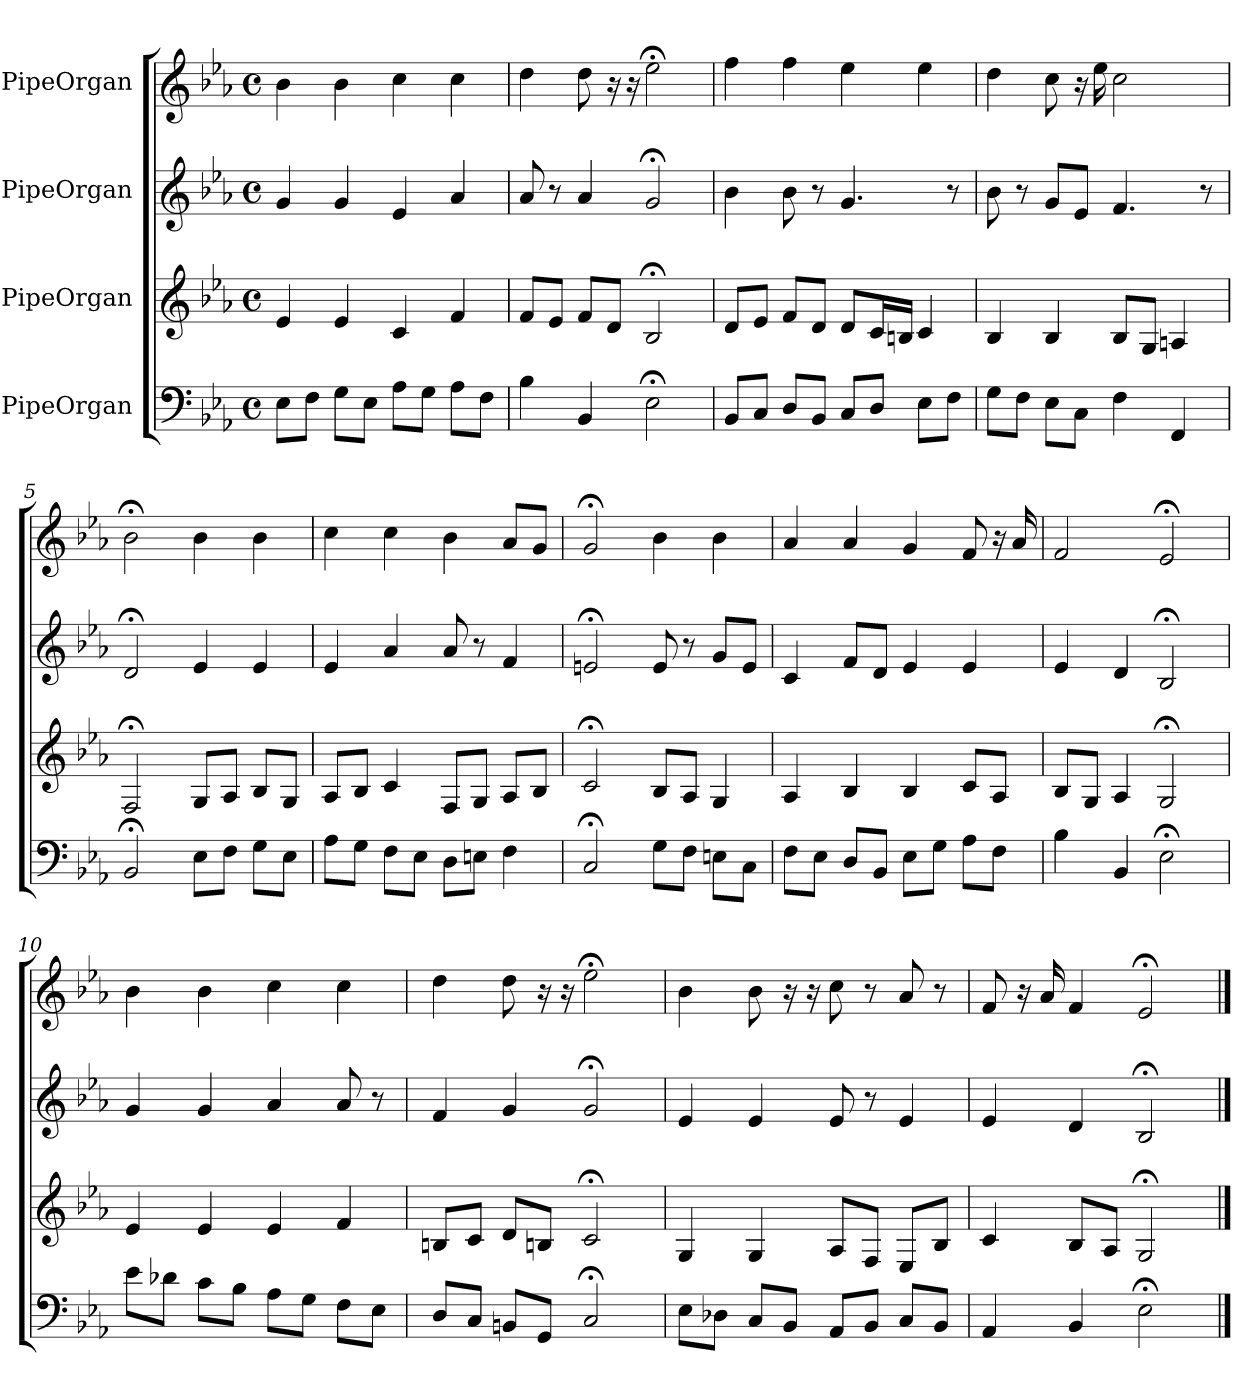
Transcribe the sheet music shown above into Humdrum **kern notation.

**kern	**kern	**kern	**kern
*part4	*part3	*part2	*part1
*staff4	*staff3	*staff2	*staff1
*I"PipeOrgan	*I"PipeOrgan	*I"PipeOrgan	*I"PipeOrgan
*k[b-e-a-]	*k[b-e-a-]	*k[b-e-a-]	*k[b-e-a-]
*E-:	*E-:	*E-:	*E-:
*M4/4	*M4/4	*M4/4	*M4/4
*met(c)	*met(c)	*met(c)	*met(c)
*MM60	*MM60	*MM60	*MM60
=1	=1	=1	=1
8E-L	4e-	4g	4b-
8FJ	.	.	.
8GL	4e-	4g	4b-
8E-J	.	.	.
8A-L	4c	4e-	4cc
8GJ	.	.	.
8A-L	4f	4a-	4cc
8FJ	.	.	.
=2	=2	=2	=2
4B-	8fL	8a-	4dd
.	8e-J	8r	.
4BB-	8fL	4a-	8dd
.	8dJ	.	16r
.	.	.	16r
2E-;<	2B-;<	2g;<	2ee-;<
=3	=3	=3	=3
8BB-L	8dL	4b-	4ff
8CJ	8e-J	.	.
8DL	8fL	8b-	4ff
8BB-J	8dJ	8r	.
8CL	8dL	4.g	4ee-
8DJ	16cL	.	.
.	16BnJJ	.	.
8E-L	4c	.	4ee-
8FJ	.	8r	.
=4	=4	=4	=4
8GL	4B-	8b-	4dd
8FJ	.	8r	.
8E-L	4B-	8gL	8cc
8CJ	.	8e-J	16r
.	.	.	16ee-
4F	8B-L	4.f	2cc
.	8GJ	.	.
4FF	4An	.	.
.	.	8r	.
=5	=5	=5	=5
2BB-;<	2F;<	2d;<	2b-;<
8E-L	8GL	4e-	4b-
8FJ	8A-J	.	.
8GL	8B-L	4e-	4b-
8E-J	8GJ	.	.
=6	=6	=6	=6
8A-L	8A-L	4e-	4cc
8GJ	8B-J	.	.
8FL	4c	4a-	4cc
8E-J	.	.	.
8DL	8FL	8a-	4b-
8EnJ	8GJ	8r	.
4F	8A-L	4f	8a-L
.	8B-J	.	8gJ
=7	=7	=7	=7
2C;<	2c;<	2en;<	2g;<
8GL	8B-L	8e	4b-
8FJ	8A-J	8r	.
8EnL	4G	8gL	4b-
8CJ	.	8eJ	.
=8	=8	=8	=8
8FL	4A-	4c	4a-
8E-J	.	.	.
8DL	4B-	8fL	4a-
8BB-J	.	8dJ	.
8E-L	4B-	4e-	4g
8GJ	.	.	.
8A-L	8cL	4e-	8f
8FJ	8A-J	.	16r
.	.	.	16a-
=9	=9	=9	=9
4B-	8B-L	4e-	2f
.	8GJ	.	.
4BB-	4A-	4d	.
2E-;<	2G;<	2B-;<	2e-;<
=10	=10	=10	=10
8e-L	4e-	4g	4b-
8d-XJ	.	.	.
8cL	4e-	4g	4b-
8B-J	.	.	.
8A-L	4e-	4a-	4cc
8GJ	.	.	.
8FL	4f	8a-	4cc
8E-J	.	8r	.
=11	=11	=11	=11
8DL	8BnL	4f	4dd
8CJ	8cJ	.	.
8BBnL	8dL	4g	8dd
8GGJ	8BnJ	.	16r
.	.	.	16r
2C;<	2c;<	2g;<	2ee-;<
=12	=12	=12	=12
8E-L	4G	4e-	4b-
8D-XJ	.	.	.
8CL	4G	4e-	8b-
8BB-J	.	.	16r
.	.	.	16r
8AA-L	8A-L	8e-	8cc
8BB-J	8FJ	8r	8r
8CL	8E-L	4e-	8a-
8BB-J	8B-J	.	8r
=13	=13	=13	=13
4AA-	4c	4e-	8f
.	.	.	16r
.	.	.	16a-
4BB-	8B-L	4d	4f
.	8A-J	.	.
2E-;<	2G;<	2B-;<	2e-;<
==	==	==	==
*-	*-	*-	*-
